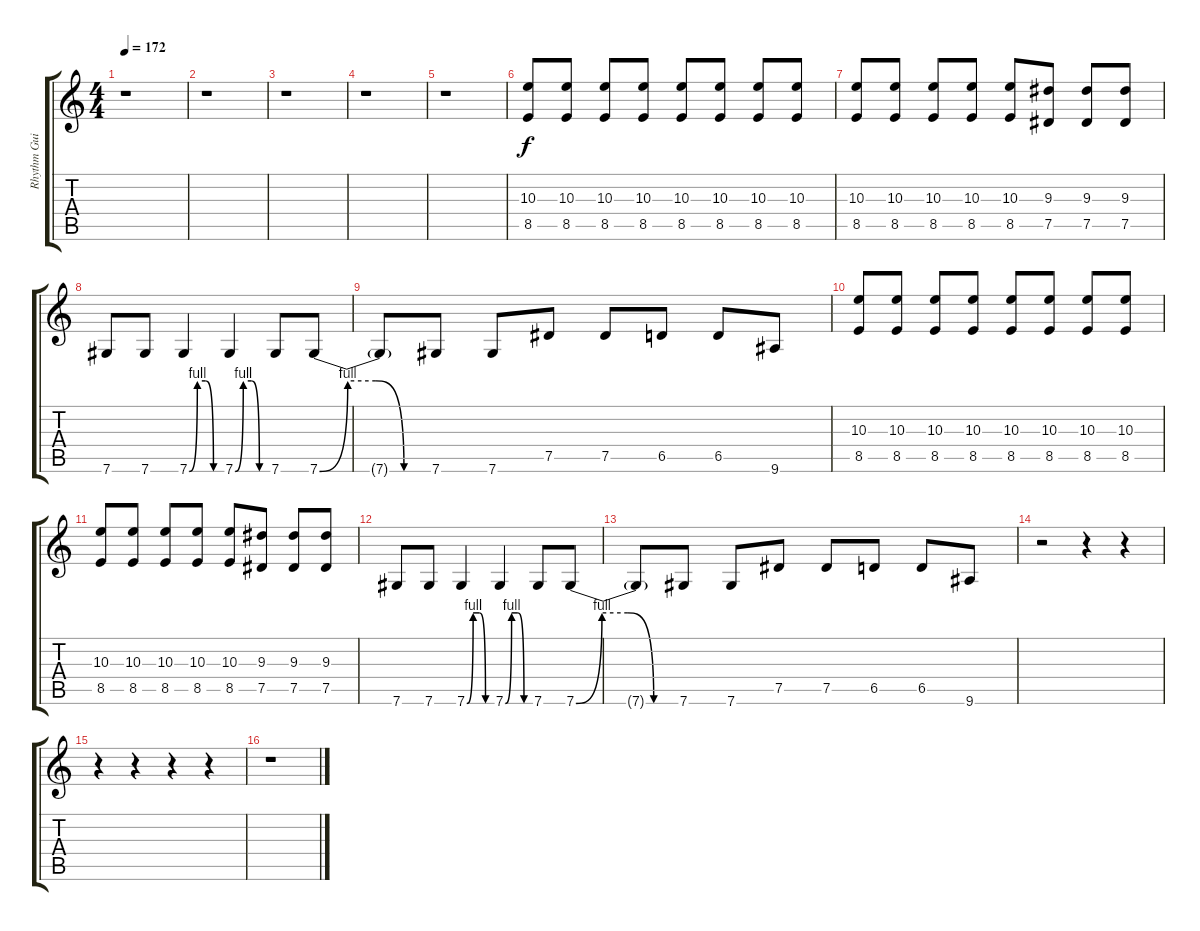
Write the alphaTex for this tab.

\track ("Rhythm Guitar 2" "Rhythm Gui") {instrument distortionguitar}
\staff {score tabs}
\tuning (Eb4 Bb3 Gb3 Db3 Ab2 Db2) {hide}
\ts (4 4)
\tempo 172
\clef g2
\ks c
r.1{dy f instrument distortionguitar} |
r.1 |
r.1 |
r.1 |
r.1 |
(10.3 8.5).8 (10.3 8.5).8 (10.3 8.5).8 (10.3 8.5).8 (10.3 8.5).8 (10.3 8.5).8 (10.3 8.5).8 (10.3 8.5).8 |
(10.3 8.5).8 (10.3 8.5).8 (10.3 8.5).8 (10.3 8.5).8 (10.3 8.5).8 (9.3 7.5).8 (9.3 7.5).8 (9.3 7.5).8 |
7.6.8 7.6.8 7.6{be (custom 0 0 15 4 30 4 45 0 60 0)}.4 7.6{be (custom 0 0 15 4 30 4 45 0 60 0)}.4 7.6.8 7.6{be (custom 0 0 15 4 30 4 45 0 60 0)}.8 |
7.6{t}.8 7.6.8 7.6.8 7.5.8 7.5.8 6.5.8 6.5.8 9.6.8 |
(10.3 8.5).8 (10.3 8.5).8 (10.3 8.5).8 (10.3 8.5).8 (10.3 8.5).8 (10.3 8.5).8 (10.3 8.5).8 (10.3 8.5).8 |
(10.3 8.5).8 (10.3 8.5).8 (10.3 8.5).8 (10.3 8.5).8 (10.3 8.5).8 (9.3 7.5).8 (9.3 7.5).8 (9.3 7.5).8 |
7.6.8 7.6.8 7.6{be (custom 0 0 15 4 30 4 45 0 60 0)}.4 7.6{be (custom 0 0 15 4 30 4 45 0 60 0)}.4 7.6.8 7.6{be (custom 0 0 15 4 30 4 45 0 60 0)}.8 |
7.6{t}.8 7.6.8 7.6.8 7.5.8 7.5.8 6.5.8 6.5.8 9.6.8 |
r.2 r.4 r.4 |
r.4 r.4 r.4 r.4 |
r.1
